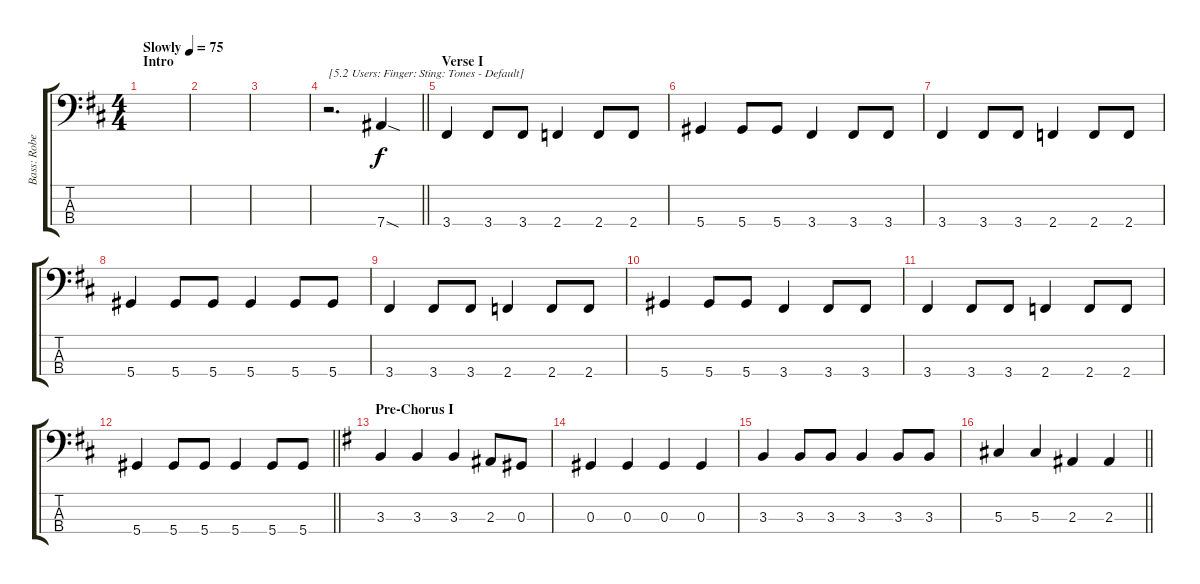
\track ("Bass: Robert" "Bass: Robe") {instrument electricbassfinger}
\staff {score tabs}
\tuning (Gb2 Db2 Ab1 Eb1) {hide}
\ts (4 4)
\section ("" "Intro")
\tempo (75 "Slowly")
\clef f4
\ks d
|
|
|
\barLineRight lightlight
r.2{d txt "[5.2 Users: Finger: Sting: Tones - Default]"} 7.4{sod}.4 |
\section ("" "Verse I")
3.4.4 3.4.8 3.4.8 2.4.4 2.4.8 2.4.8 |
5.4.4 5.4.8 5.4.8 3.4.4 3.4.8 3.4.8 |
3.4.4 3.4.8 3.4.8 2.4.4 2.4.8 2.4.8 |
5.4.4 5.4.8 5.4.8 5.4.4 5.4.8 5.4.8 |
3.4.4 3.4.8 3.4.8 2.4.4 2.4.8 2.4.8 |
5.4.4 5.4.8 5.4.8 3.4.4 3.4.8 3.4.8 |
3.4.4 3.4.8 3.4.8 2.4.4 2.4.8 2.4.8 |
\barLineRight lightlight
5.4.4 5.4.8 5.4.8 5.4.4 5.4.8 5.4.8 |
\section ("" "Pre-Chorus I")
\ks g
3.3.4 3.3.4 3.3.4 2.3.8 0.3.8 |
0.3.4 0.3.4 0.3.4 0.3.4 |
3.3.4 3.3.8 3.3.8 3.3.4 3.3.8 3.3.8 |
\barLineRight lightlight
5.3.4 5.3.4 2.3.4 2.3.4
